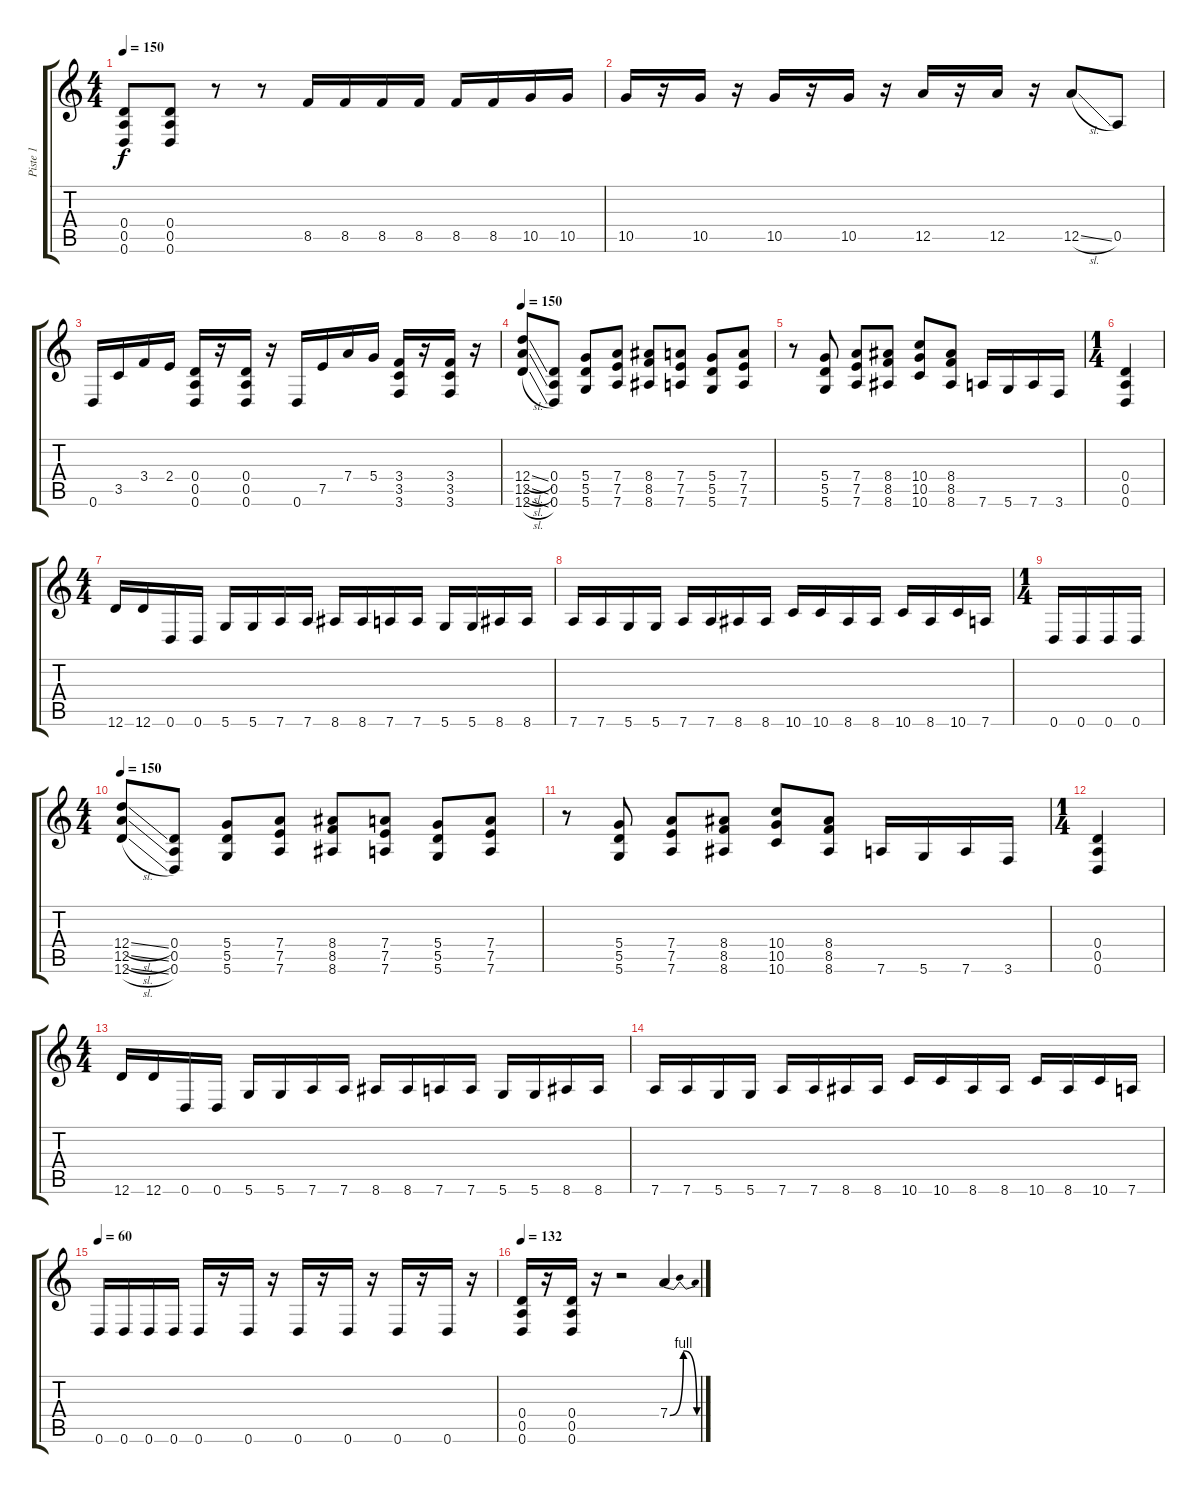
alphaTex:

\track ("Piste 1" "Piste 1") {instrument distortionguitar}
\staff {score tabs}
\tuning (E4 B3 G3 D3 A2 D2) {hide}
\ts (4 4)
\tempo 150
\clef g2
\ks c
(0.4 0.5 0.6).8{dy f} (0.4 0.5 0.6).8 r.8 r.8 8.5.16 8.5.16 8.5.16 8.5.16 8.5.16 8.5.16 10.5.16 10.5.16 |
10.5.16 r.16 10.5.16 r.16 10.5.16 r.16 10.5.16 r.16 12.5.16 r.16 12.5.16 r.16 12.5{sl}.8 0.5.8 |
0.6.16 3.5.16 3.4.16 2.4.16 (0.4 0.5 0.6).16 r.16 (0.4 0.5 0.6).16 r.16 0.6.16 7.5.16 7.4.16 5.4.16 (3.4 3.5 3.6).16 r.16 (3.4 3.5 3.6).16 r.16 |
\tempo 150
(12.4{sl} 12.5{sl} 12.6{sl}).8 (0.4 0.5 0.6).8 (5.4 5.5 5.6).8 (7.4 7.5 7.6).8 (8.4 8.5 8.6).8 (7.4 7.5 7.6).8 (5.4 5.5 5.6).8 (7.4 7.5 7.6).8 |
r.8 (5.4 5.5 5.6).8 (7.4 7.5 7.6).8 (8.4 8.5 8.6).8 (10.4 10.5 10.6).8 (8.4 8.5 8.6).8 7.6.16 5.6.16 7.6.16 3.6.16 |
\ts (1 4)
(0.4 0.5 0.6).4 |
\ts (4 4)
12.6.16 12.6.16 0.6.16 0.6.16 5.6.16 5.6.16 7.6.16 7.6.16 8.6.16 8.6.16 7.6.16 7.6.16 5.6.16 5.6.16 8.6.16 8.6.16 |
7.6.16 7.6.16 5.6.16 5.6.16 7.6.16 7.6.16 8.6.16 8.6.16 10.6.16 10.6.16 8.6.16 8.6.16 10.6.16 8.6.16 10.6.16 7.6.16 |
\ts (1 4)
0.6.16 0.6.16 0.6.16 0.6.16 |
\ts (4 4)
\tempo 150
(12.4{sl} 12.5{sl} 12.6{sl}).8 (0.4 0.5 0.6).8 (5.4 5.5 5.6).8 (7.4 7.5 7.6).8 (8.4 8.5 8.6).8 (7.4 7.5 7.6).8 (5.4 5.5 5.6).8 (7.4 7.5 7.6).8 |
r.8 (5.4 5.5 5.6).8 (7.4 7.5 7.6).8 (8.4 8.5 8.6).8 (10.4 10.5 10.6).8 (8.4 8.5 8.6).8 7.6.16 5.6.16 7.6.16 3.6.16 |
\ts (1 4)
(0.4 0.5 0.6).4 |
\ts (4 4)
12.6.16 12.6.16 0.6.16 0.6.16 5.6.16 5.6.16 7.6.16 7.6.16 8.6.16 8.6.16 7.6.16 7.6.16 5.6.16 5.6.16 8.6.16 8.6.16 |
7.6.16 7.6.16 5.6.16 5.6.16 7.6.16 7.6.16 8.6.16 8.6.16 10.6.16 10.6.16 8.6.16 8.6.16 10.6.16 8.6.16 10.6.16 7.6.16 |
\tempo 60
0.6.16 0.6.16 0.6.16 0.6.16 0.6.16 r.16 0.6.16 r.16 0.6.16 r.16 0.6.16 r.16 0.6.16 r.16 0.6.16 r.16 |
\tempo 132
(0.4 0.5 0.6).16 r.16 (0.4 0.5 0.6).16 r.16 r.2 7.4{be (bendrelease 0 0 30 4 30 4 60 0)}.4
